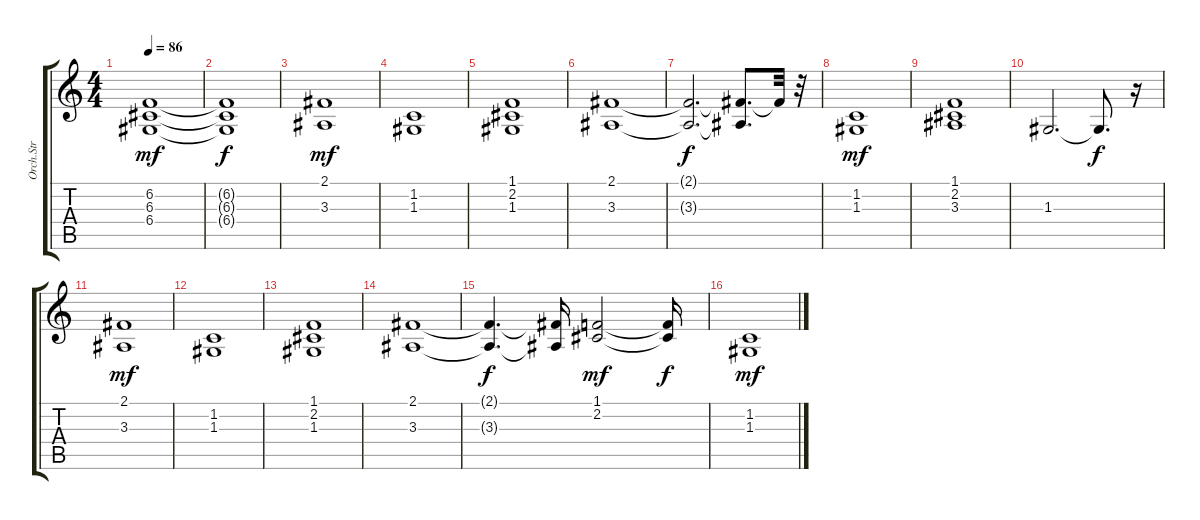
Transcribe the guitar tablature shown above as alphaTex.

\track ("Orch.Str            " "Orch.Str  ") {instrument stringensemble1}
\staff {score tabs}
\tuning (E4 B3 G3 D3 A2 E2) {hide}
\ts (4 4)
\tempo 86
\clef g2
\ks c
(6.2 6.3 6.4).1{dy mf} |
(6.2{t} 6.3{t} 6.4{t}).1{dy f} |
(2.1 3.3).1{dy mf} |
(1.2 1.3).1 |
(1.1 2.2 1.3).1 |
(2.1 3.3).1 |
(2.1{t} 3.3{t}).2{d dy f} (2.1{t} 3.3{t}).8{d} 2.1{t}.32 r.32 |
(1.2 1.3).1{dy mf} |
(1.1 2.2 3.3).1 |
1.3.2{d} 1.3{t}.8{d dy f} r.16 |
(2.1 3.3).1{dy mf} |
(1.2 1.3).1 |
(1.1 2.2 1.3).1 |
(2.1 3.3).1 |
(2.1{t} 3.3{t}).4{d dy f} (2.1{t} 3.3{t}).16 (1.1 2.2).2{dy mf} (1.1{t} 2.2{t}).16{dy f} |
(1.2 1.3).1{dy mf}
